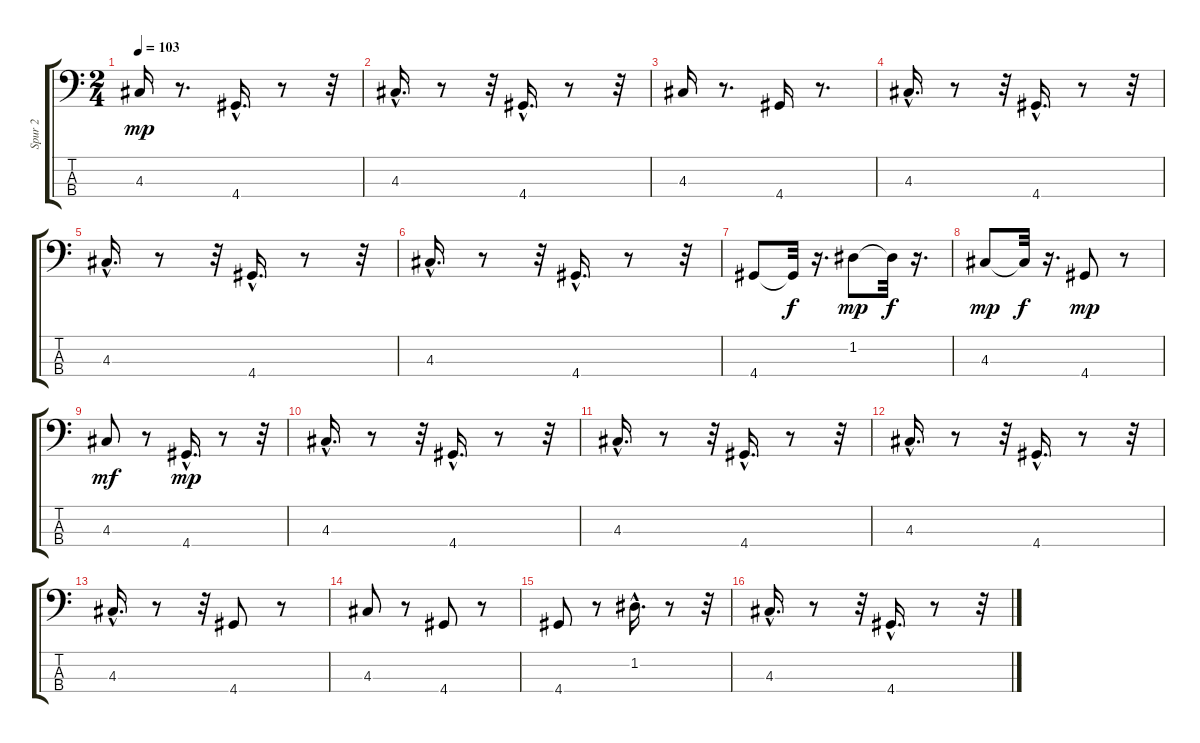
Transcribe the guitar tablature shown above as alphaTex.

\track ("Spur 2" "Spur 2") {instrument fretlessbass}
\staff {score tabs}
\tuning (G2 D2 A1 E1) {hide}
\ts (2 4)
\tempo 103
\clef f4
\ks c
4.3.16{dy mp} r.8{d} 4.4{hac}.16{d} r.8 r.32 |
4.3{hac}.16{d} r.8 r.32 4.4{hac}.16{d} r.8 r.32 |
4.3.16 r.8{d} 4.4.16 r.8{d} |
4.3{hac}.16{d} r.8 r.32 4.4{hac}.16{d} r.8 r.32 |
4.3{hac}.16{d} r.8 r.32 4.4{hac}.16{d} r.8 r.32 |
4.3{hac}.16{d} r.8 r.32 4.4{hac}.16{d} r.8 r.32 |
4.4.8 4.4{t}.32{dy f} r.16{d} 1.2.8{dy mp} 1.2{t}.32{dy f} r.16{d} |
4.3.8{dy mp} 4.3{t}.32{dy f} r.16{d} 4.4.8{dy mp} r.8 |
4.3.8{dy mf} r.8 4.4{hac}.16{d dy mp} r.8 r.32 |
4.3{hac}.16{d} r.8 r.32 4.4{hac}.16{d} r.8 r.32 |
4.3{hac}.16{d} r.8 r.32 4.4{hac}.16{d} r.8 r.32 |
4.3{hac}.16{d} r.8 r.32 4.4{hac}.16{d} r.8 r.32 |
4.3{hac}.16{d} r.8 r.32 4.4.8 r.8 |
4.3.8 r.8 4.4.8 r.8 |
4.4.8 r.8 1.2{hac}.16{d} r.8 r.32 |
4.3{hac}.16{d} r.8 r.32 4.4{hac}.16{d} r.8 r.32
